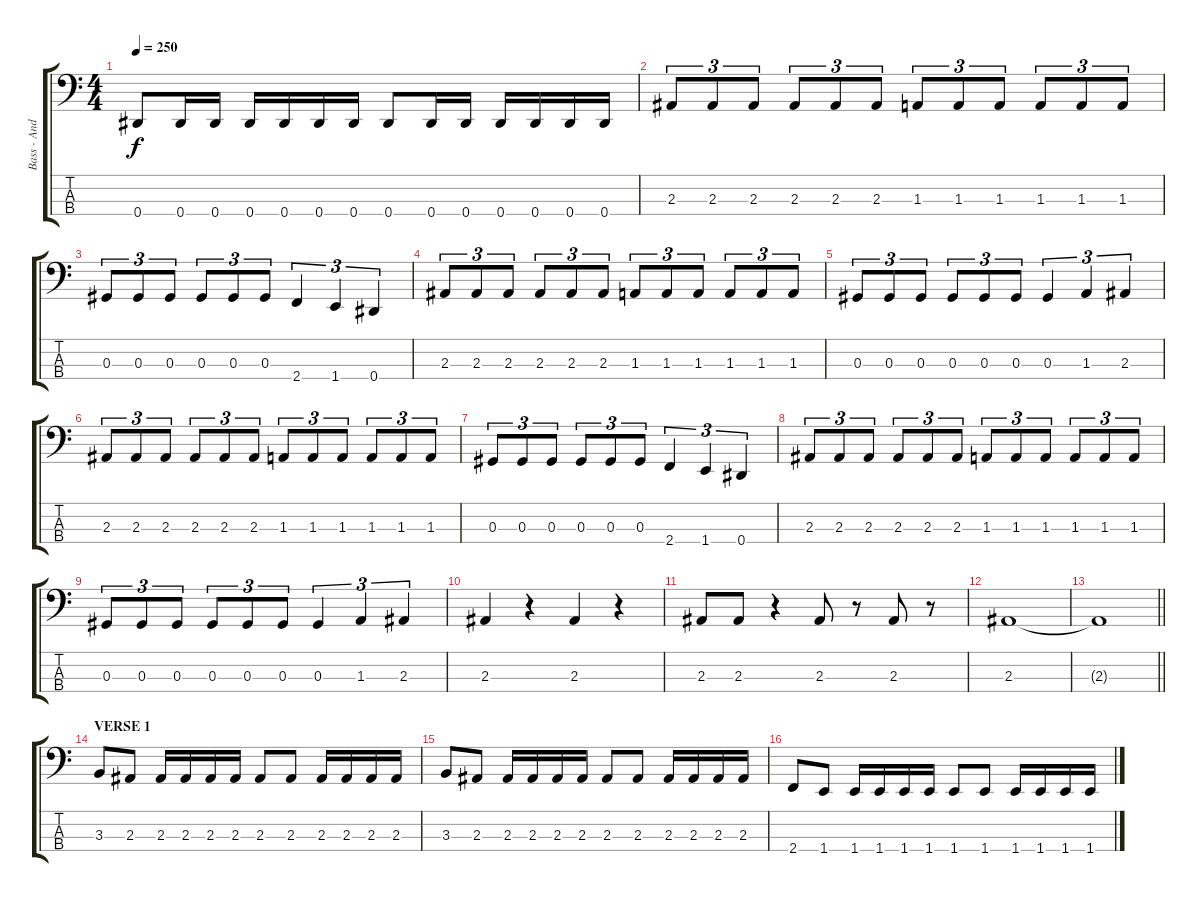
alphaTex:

\track ("Bass - Andre Hartoonian" "Bass - And") {instrument slapbass2}
\staff {score tabs}
\tuning (Gb2 Db2 Ab1 Eb1) {hide}
\ts (4 4)
\tempo 250
\clef f4
\ks c
0.4.8{dy f} 0.4.16 0.4.16 0.4.16 0.4.16 0.4.16 0.4.16 0.4.8 0.4.16 0.4.16 0.4.16 0.4.16 0.4.16 0.4.16 |
2.3.8{tu (3 2)} 2.3.8{tu (3 2)} 2.3.8{tu (3 2)} 2.3.8{tu (3 2)} 2.3.8{tu (3 2)} 2.3.8{tu (3 2)} 1.3.8{tu (3 2)} 1.3.8{tu (3 2)} 1.3.8{tu (3 2)} 1.3.8{tu (3 2)} 1.3.8{tu (3 2)} 1.3.8{tu (3 2)} |
0.3.8{tu (3 2)} 0.3.8{tu (3 2)} 0.3.8{tu (3 2)} 0.3.8{tu (3 2)} 0.3.8{tu (3 2)} 0.3.8{tu (3 2)} 2.4.4{tu (3 2)} 1.4.4{tu (3 2)} 0.4.4{tu (3 2)} |
2.3.8{tu (3 2)} 2.3.8{tu (3 2)} 2.3.8{tu (3 2)} 2.3.8{tu (3 2)} 2.3.8{tu (3 2)} 2.3.8{tu (3 2)} 1.3.8{tu (3 2)} 1.3.8{tu (3 2)} 1.3.8{tu (3 2)} 1.3.8{tu (3 2)} 1.3.8{tu (3 2)} 1.3.8{tu (3 2)} |
0.3.8{tu (3 2)} 0.3.8{tu (3 2)} 0.3.8{tu (3 2)} 0.3.8{tu (3 2)} 0.3.8{tu (3 2)} 0.3.8{tu (3 2)} 0.3.4{tu (3 2)} 1.3.4{tu (3 2)} 2.3.4{tu (3 2)} |
2.3.8{tu (3 2)} 2.3.8{tu (3 2)} 2.3.8{tu (3 2)} 2.3.8{tu (3 2)} 2.3.8{tu (3 2)} 2.3.8{tu (3 2)} 1.3.8{tu (3 2)} 1.3.8{tu (3 2)} 1.3.8{tu (3 2)} 1.3.8{tu (3 2)} 1.3.8{tu (3 2)} 1.3.8{tu (3 2)} |
0.3.8{tu (3 2)} 0.3.8{tu (3 2)} 0.3.8{tu (3 2)} 0.3.8{tu (3 2)} 0.3.8{tu (3 2)} 0.3.8{tu (3 2)} 2.4.4{tu (3 2)} 1.4.4{tu (3 2)} 0.4.4{tu (3 2)} |
2.3.8{tu (3 2)} 2.3.8{tu (3 2)} 2.3.8{tu (3 2)} 2.3.8{tu (3 2)} 2.3.8{tu (3 2)} 2.3.8{tu (3 2)} 1.3.8{tu (3 2)} 1.3.8{tu (3 2)} 1.3.8{tu (3 2)} 1.3.8{tu (3 2)} 1.3.8{tu (3 2)} 1.3.8{tu (3 2)} |
0.3.8{tu (3 2)} 0.3.8{tu (3 2)} 0.3.8{tu (3 2)} 0.3.8{tu (3 2)} 0.3.8{tu (3 2)} 0.3.8{tu (3 2)} 0.3.4{tu (3 2)} 1.3.4{tu (3 2)} 2.3.4{tu (3 2)} |
2.3.4 r.4 2.3.4 r.4 |
2.3.8 2.3.8 r.4 2.3.8 r.8 2.3.8 r.8 |
2.3.1 |
\barLineRight lightlight
2.3{t}.1 |
\section ("" "VERSE 1")
3.3.8 2.3.8 2.3.16 2.3.16 2.3.16 2.3.16 2.3.8 2.3.8 2.3.16 2.3.16 2.3.16 2.3.16 |
3.3.8 2.3.8 2.3.16 2.3.16 2.3.16 2.3.16 2.3.8 2.3.8 2.3.16 2.3.16 2.3.16 2.3.16 |
2.4.8 1.4.8 1.4.16 1.4.16 1.4.16 1.4.16 1.4.8 1.4.8 1.4.16 1.4.16 1.4.16 1.4.16
